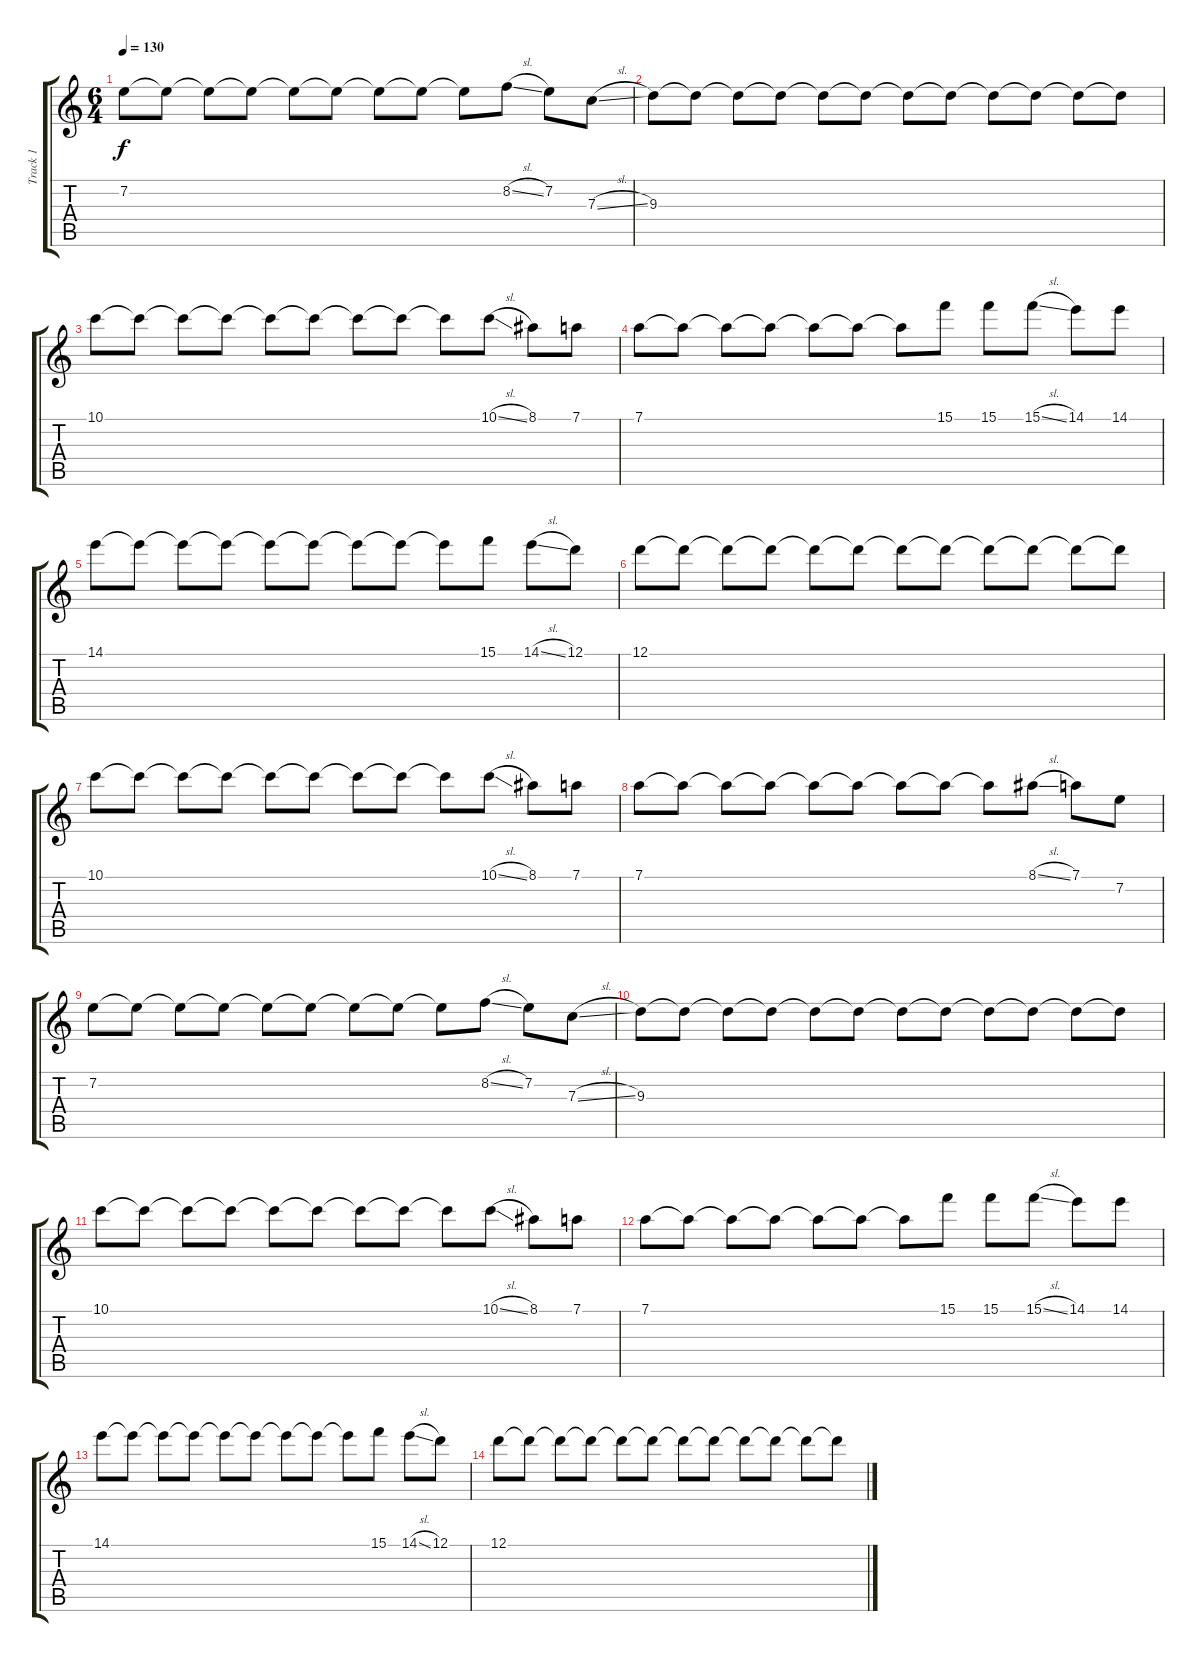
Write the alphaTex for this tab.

\track ("Track 1" "Track 1") {instrument distortionguitar}
\staff {score tabs}
\tuning (D4 A3 F3 C3 G2 D2) {hide}
\ts (6 4)
\tempo 130
\clef g2
\ks c
7.2.8{dy f} 7.2{t}.8 7.2{t}.8 7.2{t}.8 7.2{t}.8 7.2{t}.8 7.2{t}.8 7.2{t}.8 7.2{t}.8 8.2{sl}.8 7.2.8 7.3{sl}.8 |
9.3.8 9.3{t}.8 9.3{t}.8 9.3{t}.8 9.3{t}.8 9.3{t}.8 9.3{t}.8 9.3{t}.8 9.3{t}.8 9.3{t}.8 9.3{t}.8 9.3{t}.8 |
10.1.8 10.1{t}.8 10.1{t}.8 10.1{t}.8 10.1{t}.8 10.1{t}.8 10.1{t}.8 10.1{t}.8 10.1{t}.8 10.1{sl}.8 8.1.8 7.1.8 |
7.1.8 7.1{t}.8 7.1{t}.8 7.1{t}.8 7.1{t}.8 7.1{t}.8 7.1{t}.8 15.1.8 15.1.8 15.1{sl}.8 14.1.8 14.1.8 |
14.1.8 14.1{t}.8 14.1{t}.8 14.1{t}.8 14.1{t}.8 14.1{t}.8 14.1{t}.8 14.1{t}.8 14.1{t}.8 15.1.8 14.1{sl}.8 12.1.8 |
12.1.8 12.1{t}.8 12.1{t}.8 12.1{t}.8 12.1{t}.8 12.1{t}.8 12.1{t}.8 12.1{t}.8 12.1{t}.8 12.1{t}.8 12.1{t}.8 12.1{t}.8 |
10.1.8 10.1{t}.8 10.1{t}.8 10.1{t}.8 10.1{t}.8 10.1{t}.8 10.1{t}.8 10.1{t}.8 10.1{t}.8 10.1{sl}.8 8.1.8 7.1.8 |
7.1.8 7.1{t}.8 7.1{t}.8 7.1{t}.8 7.1{t}.8 7.1{t}.8 7.1{t}.8 7.1{t}.8 7.1{t}.8 8.1{sl}.8 7.1.8 7.2.8 |
7.2.8 7.2{t}.8 7.2{t}.8 7.2{t}.8 7.2{t}.8 7.2{t}.8 7.2{t}.8 7.2{t}.8 7.2{t}.8 8.2{sl}.8 7.2.8 7.3{sl}.8 |
9.3.8 9.3{t}.8 9.3{t}.8 9.3{t}.8 9.3{t}.8 9.3{t}.8 9.3{t}.8 9.3{t}.8 9.3{t}.8 9.3{t}.8 9.3{t}.8 9.3{t}.8 |
10.1.8 10.1{t}.8 10.1{t}.8 10.1{t}.8 10.1{t}.8 10.1{t}.8 10.1{t}.8 10.1{t}.8 10.1{t}.8 10.1{sl}.8 8.1.8 7.1.8 |
7.1.8 7.1{t}.8 7.1{t}.8 7.1{t}.8 7.1{t}.8 7.1{t}.8 7.1{t}.8 15.1.8 15.1.8 15.1{sl}.8 14.1.8 14.1.8 |
14.1.8 14.1{t}.8 14.1{t}.8 14.1{t}.8 14.1{t}.8 14.1{t}.8 14.1{t}.8 14.1{t}.8 14.1{t}.8 15.1.8 14.1{sl}.8 12.1.8 |
12.1.8 12.1{t}.8 12.1{t}.8 12.1{t}.8 12.1{t}.8 12.1{t}.8 12.1{t}.8 12.1{t}.8 12.1{t}.8 12.1{t}.8 12.1{t}.8 12.1{t}.8
